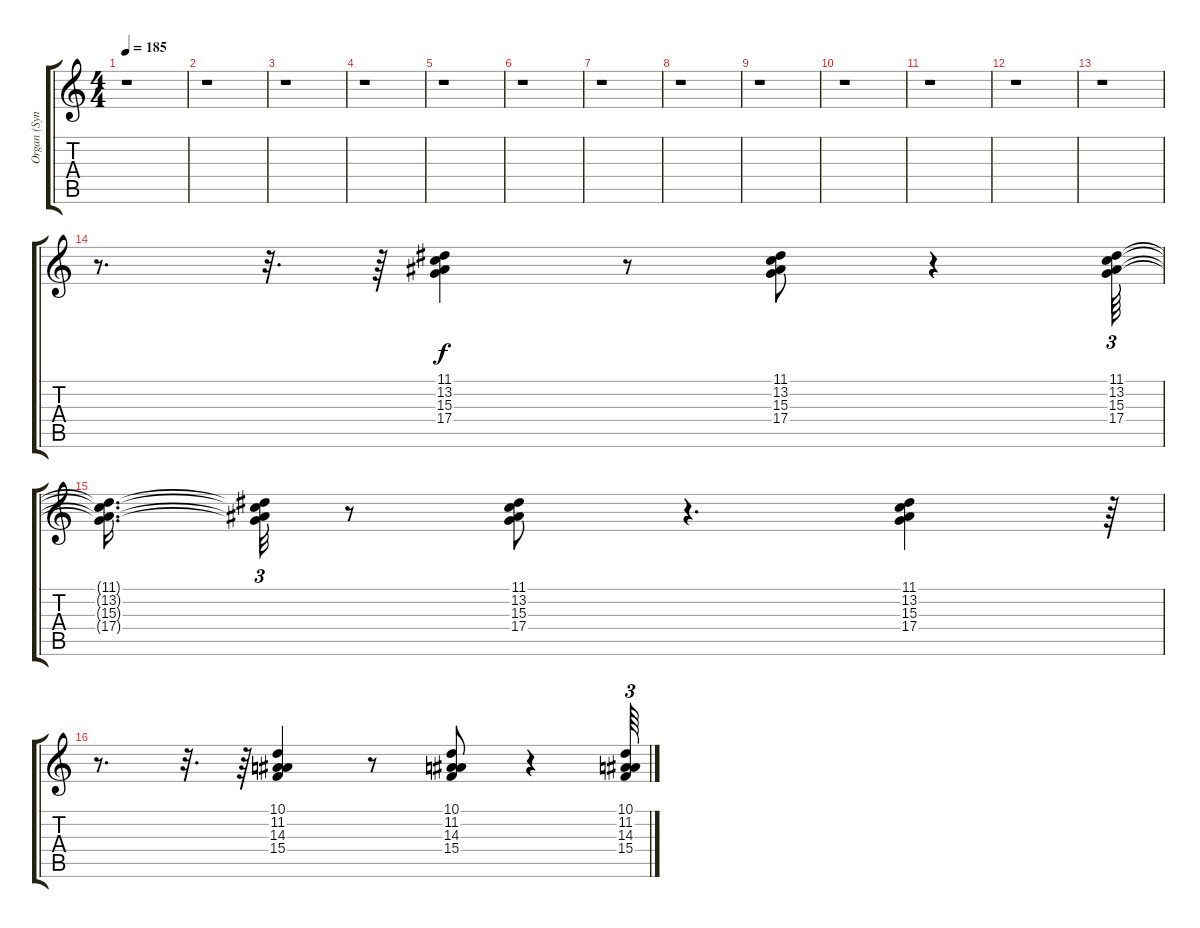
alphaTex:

\track ("Organ (Synth IV)" "Organ (Syn") {instrument rockorgan}
\staff {score tabs}
\tuning (E4 B3 G3 D3 A2 E2) {hide}
\ts (4 4)
\tempo 185
\clef g2
\ks c
r.1{dy fff} |
r.1 |
r.1 |
r.1 |
r.1 |
r.1 |
r.1 |
r.1 |
r.1 |
r.1 |
r.1 |
r.1 |
r.1 |
r.8{d} r.32{d} r.64 (11.1 13.2 15.3 17.4).4{dy f} r.8 (11.1 13.2 15.3 17.4).8 r.4 (11.1 13.2 15.3 17.4).64{tu (3 2)} |
(11.1{t} 13.2{t} 15.3{t} 17.4{t}).16{d} (11.1{t} 13.2{t} 15.3{t} 17.4{t}).32{tu (3 2)} r.8 (11.1 13.2 15.3 17.4).8 r.4{d} (11.1 13.2 15.3 17.4).4 r.64{tu (3 2)} |
r.8{d} r.32{d} r.64 (10.1 11.2 14.3 15.4).4 r.8 (10.1 11.2 14.3 15.4).8 r.4 (10.1 11.2 14.3 15.4).64{tu (3 2)}
